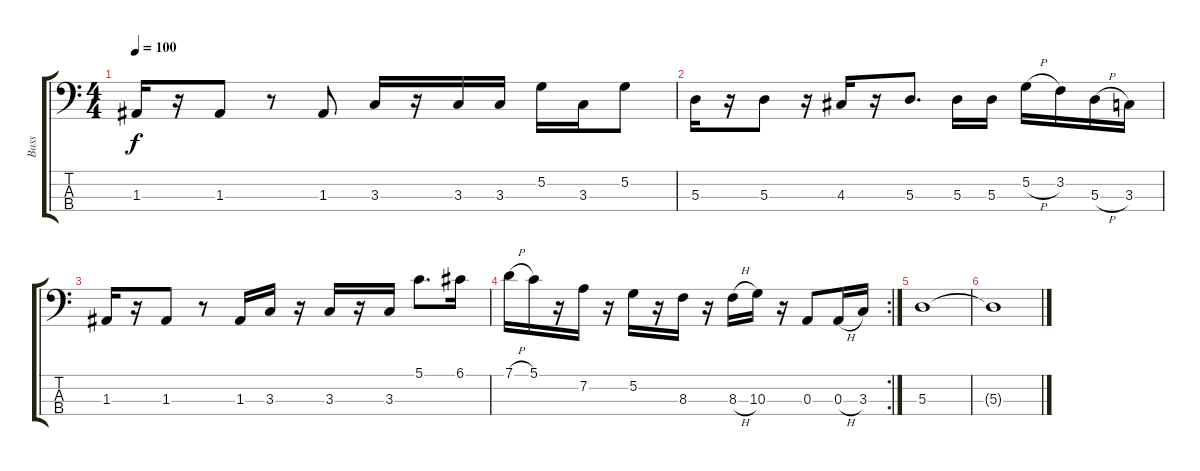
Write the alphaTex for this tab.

\track ("Bass" "Bass") {instrument electricbassfinger}
\staff {score tabs}
\tuning (G2 D2 A1 E1) {hide}
\ts (4 4)
\tempo 100
\clef f4
\ks c
1.3.16{dy f} r.16 1.3.8 r.8 1.3.8 3.3.16 r.16 3.3.16 3.3.16 5.2.16 3.3.16 5.2.8 |
5.3.16 r.16 5.3.8 r.16 4.3.16 r.16 5.3.8{d} 5.3.16 5.3.16 5.2{h}.16 3.2.16 5.3{h}.16 3.3.16 |
1.3.16 r.16 1.3.8 r.8 1.3.16 3.3.16 r.16 3.3.16 r.16 3.3.16 5.1.8{d} 6.1.16 |
\rc 2
7.1{h}.16 5.1.16 r.16 7.2.16 r.16 5.2.16 r.16 8.3.16 r.16 8.3{h}.16 10.3.16 r.16 0.3.8 0.3{h}.16 3.3.16 |
5.3.1{volume 0} |
5.3{t}.1
